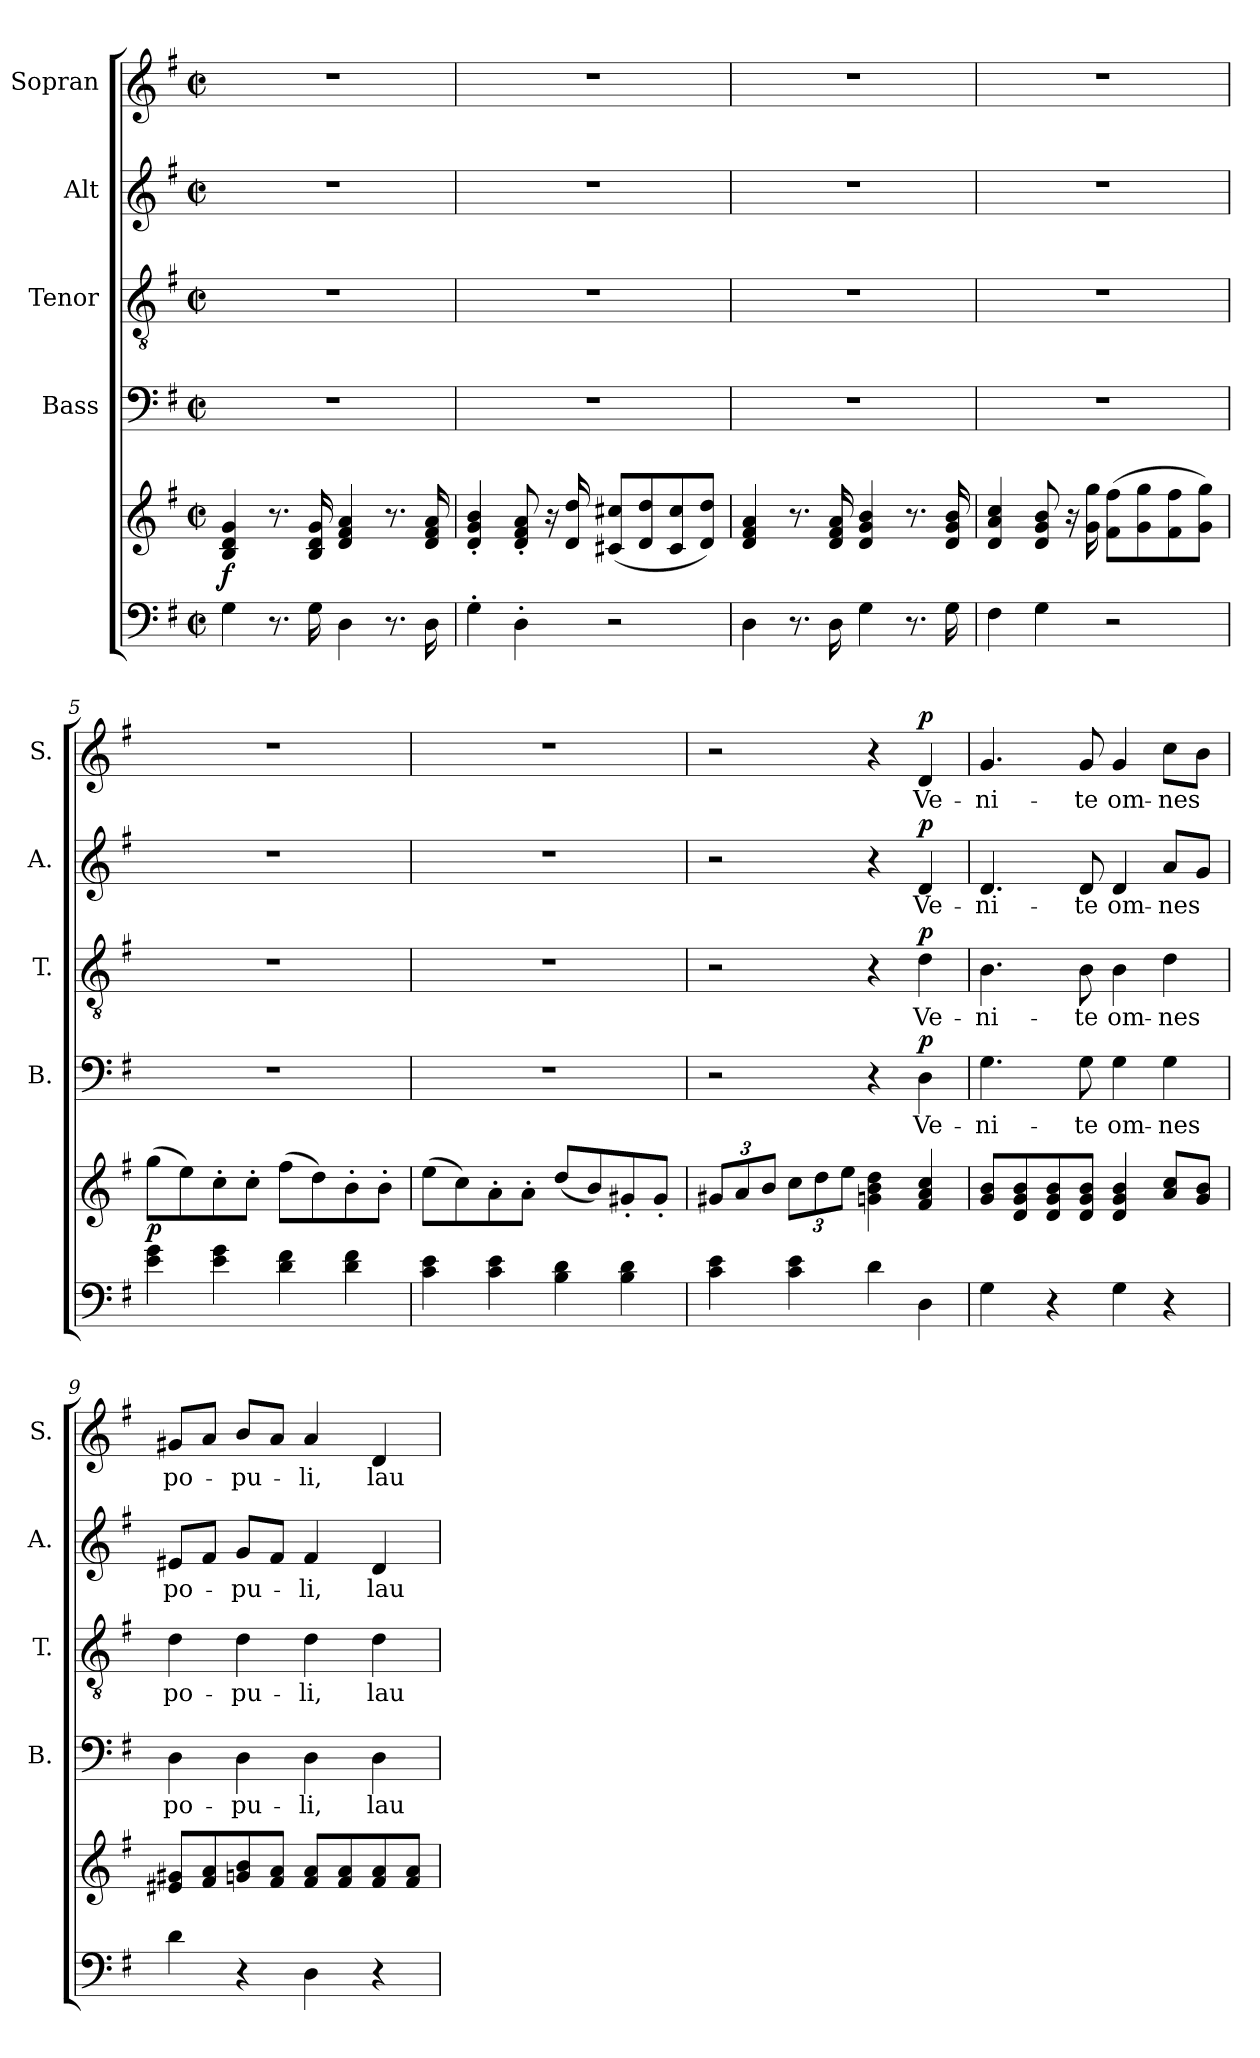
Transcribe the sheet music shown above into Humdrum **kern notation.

**kern	**kern	**dynam	**kern	**text	**dynam	**kern	**text	**dynam	**kern	**text	**dynam	**kern	**text	**dynam
*part5	*part5	*part5	*part4	*part4	*part4	*part3	*part3	*part3	*part2	*part2	*part2	*part1	*part1	*part1
*staff6	*staff5	*staff5/6	*staff4	*staff4	*staff4	*staff3	*staff3	*staff3	*staff2	*staff2	*staff2	*staff1	*staff1	*staff1
*	*	*	*I"Bass	*	*	*I"Tenor	*	*	*I"Alt	*	*	*I"Sopran	*	*
*	*	*	*I'B.	*	*	*I'T.	*	*	*I'A.	*	*	*I'S.	*	*
*clefF4	*clefG2	*	*clefF4	*	*	*clefGv2	*	*	*clefG2	*	*	*clefG2	*	*
*k[f#]	*k[f#]	*	*k[f#]	*	*	*k[f#]	*	*	*k[f#]	*	*	*k[f#]	*	*
*G:	*G:	*	*G:	*	*	*G:	*	*	*G:	*	*	*G:	*	*
*M2/2	*M2/2	*	*M2/2	*	*	*M2/2	*	*	*M2/2	*	*	*M2/2	*	*
*met(c|)	*met(c|)	*	*met(c|)	*	*	*met(c|)	*	*	*met(c|)	*	*	*met(c|)	*	*
=1	=1	=1	=1	=1	=1	=1	=1	=1	=1	=1	=1	=1	=1	=1
!	!	!LO:DY:b	!	!	!	!	!	!	!	!	!	!	!	!
4G\	4B/ 4d/ 4g/	f	1r	.	.	1r	.	.	1r	.	.	1r	.	.
8.r	8.r	.	.	.	.	.	.	.	.	.	.	.	.	.
16G\	16B/ 16d/ 16g/	.	.	.	.	.	.	.	.	.	.	.	.	.
4D\	4d/ 4f#/ 4a/	.	.	.	.	.	.	.	.	.	.	.	.	.
8.r	8.r	.	.	.	.	.	.	.	.	.	.	.	.	.
16D\	16d/ 16f#/ 16a/	.	.	.	.	.	.	.	.	.	.	.	.	.
=2	=2	=2	=2	=2	=2	=2	=2	=2	=2	=2	=2	=2	=2	=2
4G'>\	4d/'< 4g/'< 4b/'<	.	1r	.	.	1r	.	.	1r	.	.	1r	.	.
4D'>\	8d/'< 8f#/'< 8a/'<	.	.	.	.	.	.	.	.	.	.	.	.	.
.	16r	.	.	.	.	.	.	.	.	.	.	.	.	.
.	16d/ 16dd/	.	.	.	.	.	.	.	.	.	.	.	.	.
2r	(<8c#X/ 8cc#X/L	.	.	.	.	.	.	.	.	.	.	.	.	.
.	8d/ 8dd/	.	.	.	.	.	.	.	.	.	.	.	.	.
.	8c#/ 8cc#/	.	.	.	.	.	.	.	.	.	.	.	.	.
.	8d/ 8dd/J)	.	.	.	.	.	.	.	.	.	.	.	.	.
=3	=3	=3	=3	=3	=3	=3	=3	=3	=3	=3	=3	=3	=3	=3
4D\	4d/ 4f#/ 4a/	.	1r	.	.	1r	.	.	1r	.	.	1r	.	.
8.r	8.r	.	.	.	.	.	.	.	.	.	.	.	.	.
16D\	16d/ 16f#/ 16a/	.	.	.	.	.	.	.	.	.	.	.	.	.
4G\	4d/ 4g/ 4b/	.	.	.	.	.	.	.	.	.	.	.	.	.
8.r	8.r	.	.	.	.	.	.	.	.	.	.	.	.	.
16G\	16d/ 16g/ 16b/	.	.	.	.	.	.	.	.	.	.	.	.	.
=4	=4	=4	=4	=4	=4	=4	=4	=4	=4	=4	=4	=4	=4	=4
4F#\	4d/ 4a/ 4cc/	.	1r	.	.	1r	.	.	1r	.	.	1r	.	.
4G\	8d/ 8g/ 8b/	.	.	.	.	.	.	.	.	.	.	.	.	.
.	16r	.	.	.	.	.	.	.	.	.	.	.	.	.
.	16g\ 16gg\	.	.	.	.	.	.	.	.	.	.	.	.	.
2r	(>8f#\ 8ff#\L	.	.	.	.	.	.	.	.	.	.	.	.	.
.	8g\ 8gg\	.	.	.	.	.	.	.	.	.	.	.	.	.
.	8f#\ 8ff#\	.	.	.	.	.	.	.	.	.	.	.	.	.
.	8g\ 8gg\J)	.	.	.	.	.	.	.	.	.	.	.	.	.
=5	=5	=5	=5	=5	=5	=5	=5	=5	=5	=5	=5	=5	=5	=5
!	!	!LO:DY:b	!	!	!	!	!	!	!	!	!	!	!	!
4e\ 4g\	(>8gg\L	p	1r	.	.	1r	.	.	1r	.	.	1r	.	.
.	8ee\)	.	.	.	.	.	.	.	.	.	.	.	.	.
4e\ 4g\	8cc'>\	.	.	.	.	.	.	.	.	.	.	.	.	.
.	8cc'>\J	.	.	.	.	.	.	.	.	.	.	.	.	.
4d\ 4f#\	(>8ff#\L	.	.	.	.	.	.	.	.	.	.	.	.	.
.	8dd\)	.	.	.	.	.	.	.	.	.	.	.	.	.
4d\ 4f#\	8b'>\	.	.	.	.	.	.	.	.	.	.	.	.	.
.	8b'>\J	.	.	.	.	.	.	.	.	.	.	.	.	.
!!LO:LB:g=z
=6	=6	=6	=6	=6	=6	=6	=6	=6	=6	=6	=6	=6	=6	=6
4c\ 4e\	(>8ee\L	.	1r	.	.	1r	.	.	1r	.	.	1r	.	.
.	8cc\)	.	.	.	.	.	.	.	.	.	.	.	.	.
4c\ 4e\	8a'>\	.	.	.	.	.	.	.	.	.	.	.	.	.
.	8a'>\J	.	.	.	.	.	.	.	.	.	.	.	.	.
4B\ 4d\	(<8dd/L	.	.	.	.	.	.	.	.	.	.	.	.	.
.	8b/)	.	.	.	.	.	.	.	.	.	.	.	.	.
4B\ 4d\	8g#X'</	.	.	.	.	.	.	.	.	.	.	.	.	.
.	8g#'</J	.	.	.	.	.	.	.	.	.	.	.	.	.
=7	=7	=7	=7	=7	=7	=7	=7	=7	=7	=7	=7	=7	=7	=7
*	*Xbrackettup	*	*	*	*	*	*	*	*	*	*	*	*	*
4c\ 4e\	12g#X/L	.	2r	.	.	2r	.	.	2r	.	.	2r	.	.
.	12a/	.	.	.	.	.	.	.	.	.	.	.	.	.
.	12b/J	.	.	.	.	.	.	.	.	.	.	.	.	.
4c\ 4e\	12cc\L	.	.	.	.	.	.	.	.	.	.	.	.	.
.	12dd\	.	.	.	.	.	.	.	.	.	.	.	.	.
.	12ee\J	.	.	.	.	.	.	.	.	.	.	.	.	.
4d\	4gn\ 4b\ 4dd\	.	4r	.	.	4r	.	.	4r	.	.	4r	.	.
!	!	!	!	!LO:LY:b	!LO:DY:a	!	!LO:LY:b	!LO:DY:a	!	!LO:LY:b	!LO:DY:a	!	!LO:LY:b	!LO:DY:a
4D\	4f#/ 4a/ 4cc/	.	4D\	Ve-	p	4d\	Ve-	p	4d/	Ve-	p	4d/	Ve-	p
=8	=8	=8	=8	=8	=8	=8	=8	=8	=8	=8	=8	=8	=8	=8
!	!	!	!	!LO:LY:b	!	!	!LO:LY:b	!	!	!LO:LY:b	!	!	!LO:LY:b	!
4G\	8g/ 8b/L	.	4.G\	-ni-	.	4.B\	-ni-	.	4.d/	-ni-	.	4.g/	-ni-	.
.	8d/ 8g/ 8b/	.	.	.	.	.	.	.	.	.	.	.	.	.
4r	8d/ 8g/ 8b/	.	.	.	.	.	.	.	.	.	.	.	.	.
!	!	!	!	!LO:LY:b	!	!	!LO:LY:b	!	!	!LO:LY:b	!	!	!LO:LY:b	!
.	8d/ 8g/ 8b/J	.	8G\	-te	.	8B\	-te	.	8d/	-te	.	8g/	-te	.
!	!	!	!	!LO:LY:b	!	!	!LO:LY:b	!	!	!LO:LY:b	!	!	!LO:LY:b	!
4G\	4d/ 4g/ 4b/	.	4G\	om-	.	4B\	om-	.	4d/	om-	.	4g/	om-	.
!	!	!	!	!LO:LY:b	!	!	!LO:LY:b	!	!	!LO:LY:b	!	!	!LO:LY:b	!
4r	8a/ 8cc/L	.	4G\	-nes	.	4d\	-nes	.	8a/L	-nes	.	8cc\L	-nes	.
.	8g/ 8b/J	.	.	.	.	.	.	.	8g/J	.	.	8b\J	.	.
=9	=9	=9	=9	=9	=9	=9	=9	=9	=9	=9	=9	=9	=9	=9
!	!	!	!	!LO:LY:b	!	!	!LO:LY:b	!	!	!LO:LY:b	!	!	!LO:LY:b	!
4d\	8e#X/ 8g#X/L	.	4D\	po-	.	4d\	po-	.	8e#X/L	po-	.	8g#X/L	po-	.
.	8f#/ 8a/	.	.	.	.	.	.	.	8f#/J	.	.	8a/J	.	.
!	!	!	!	!LO:LY:b	!	!	!LO:LY:b	!	!	!LO:LY:b	!	!	!LO:LY:b	!
4r	8gn/ 8b/	.	4D\	-pu-	.	4d\	-pu-	.	8g/L	-pu-	.	8b/L	-pu-	.
.	8f#/ 8a/J	.	.	.	.	.	.	.	8f#/J	.	.	8a/J	.	.
!	!	!	!	!LO:LY:b	!	!	!LO:LY:b	!	!	!LO:LY:b	!	!	!LO:LY:b	!
4D\	8f#/ 8a/L	.	4D\	-li,	.	4d\	-li,	.	4f#/	-li,	.	4a/	-li,	.
.	8f#/ 8a/	.	.	.	.	.	.	.	.	.	.	.	.	.
!	!	!	!	!LO:LY:b	!	!	!LO:LY:b	!	!	!LO:LY:b	!	!	!LO:LY:b	!
4r	8f#/ 8a/	.	4D\	lau-	.	4d\	lau-	.	4d/	lau-	.	4d/	lau-	.
.	8f#/ 8a/J	.	.	.	.	.	.	.	.	.	.	.	.	.
=	=	=	=	=	=	=	=	=	=	=	=	=	=	=
*-	*-	*-	*-	*-	*-	*-	*-	*-	*-	*-	*-	*-	*-	*-
